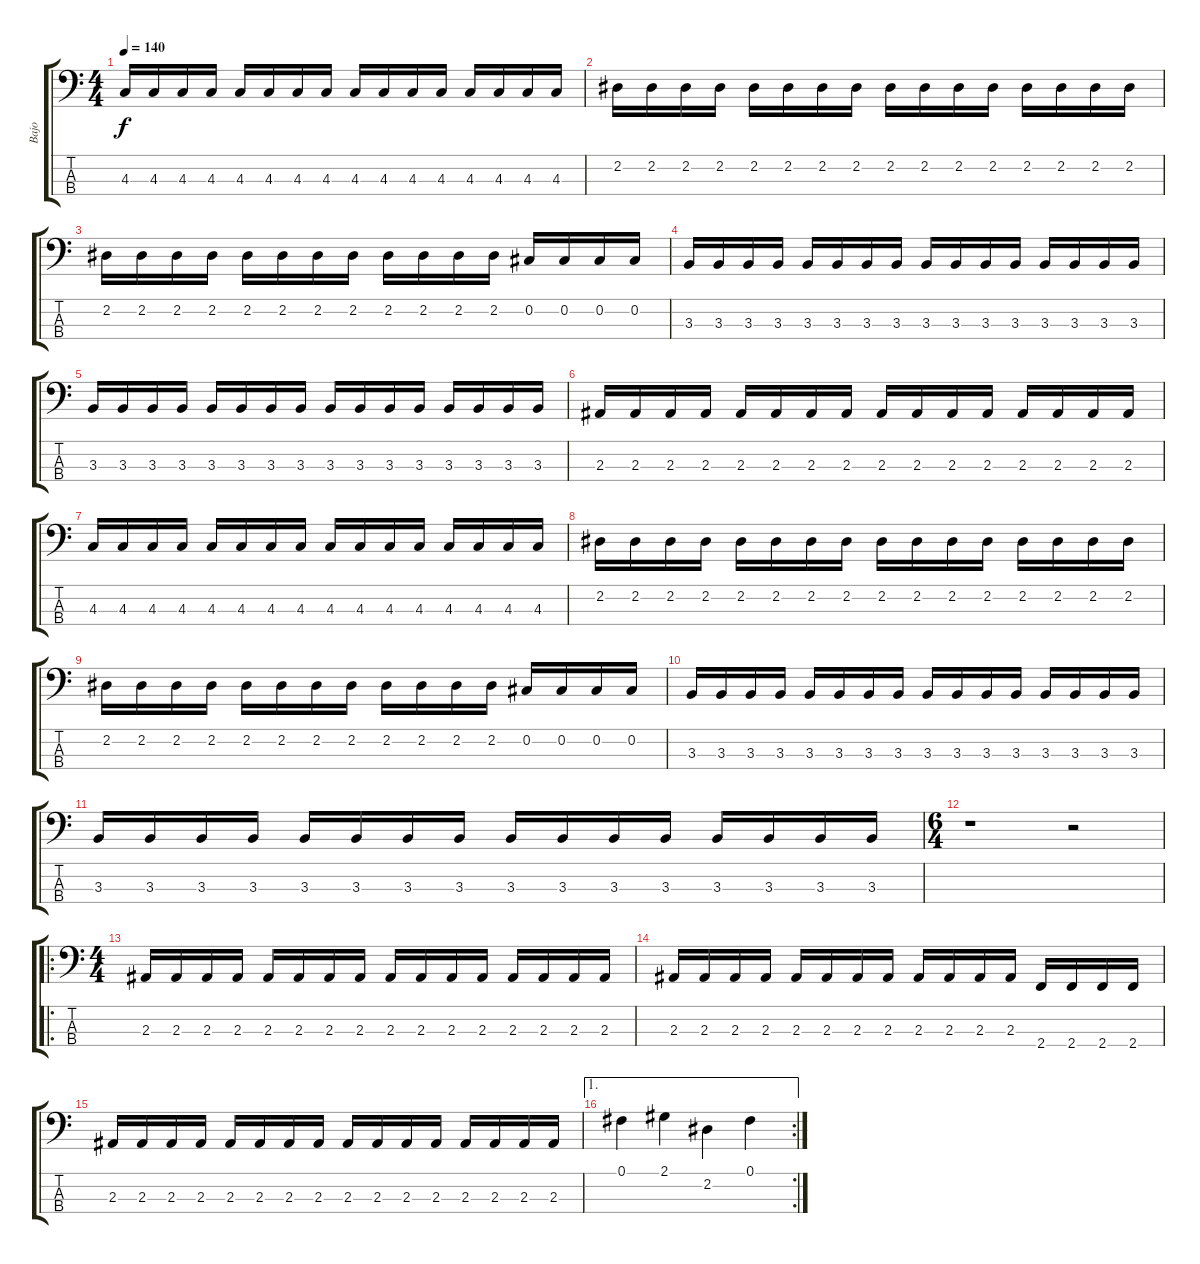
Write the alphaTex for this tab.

\track ("Bajo" "Bajo") {instrument electricbassfinger}
\staff {score tabs}
\tuning (Gb2 Db2 Ab1 Eb1) {hide}
\ts (4 4)
\tempo 140
\clef f4
\ks c
4.3.16{dy f} 4.3.16 4.3.16 4.3.16 4.3.16 4.3.16 4.3.16 4.3.16 4.3.16 4.3.16 4.3.16 4.3.16 4.3.16 4.3.16 4.3.16 4.3.16 |
2.2.16 2.2.16 2.2.16 2.2.16 2.2.16 2.2.16 2.2.16 2.2.16 2.2.16 2.2.16 2.2.16 2.2.16 2.2.16 2.2.16 2.2.16 2.2.16 |
2.2.16 2.2.16 2.2.16 2.2.16 2.2.16 2.2.16 2.2.16 2.2.16 2.2.16 2.2.16 2.2.16 2.2.16 0.2.16 0.2.16 0.2.16 0.2.16 |
3.3.16 3.3.16 3.3.16 3.3.16 3.3.16 3.3.16 3.3.16 3.3.16 3.3.16 3.3.16 3.3.16 3.3.16 3.3.16 3.3.16 3.3.16 3.3.16 |
3.3.16 3.3.16 3.3.16 3.3.16 3.3.16 3.3.16 3.3.16 3.3.16 3.3.16 3.3.16 3.3.16 3.3.16 3.3.16 3.3.16 3.3.16 3.3.16 |
2.3.16 2.3.16 2.3.16 2.3.16 2.3.16 2.3.16 2.3.16 2.3.16 2.3.16 2.3.16 2.3.16 2.3.16 2.3.16 2.3.16 2.3.16 2.3.16 |
4.3.16 4.3.16 4.3.16 4.3.16 4.3.16 4.3.16 4.3.16 4.3.16 4.3.16 4.3.16 4.3.16 4.3.16 4.3.16 4.3.16 4.3.16 4.3.16 |
2.2.16 2.2.16 2.2.16 2.2.16 2.2.16 2.2.16 2.2.16 2.2.16 2.2.16 2.2.16 2.2.16 2.2.16 2.2.16 2.2.16 2.2.16 2.2.16 |
2.2.16 2.2.16 2.2.16 2.2.16 2.2.16 2.2.16 2.2.16 2.2.16 2.2.16 2.2.16 2.2.16 2.2.16 0.2.16 0.2.16 0.2.16 0.2.16 |
3.3.16 3.3.16 3.3.16 3.3.16 3.3.16 3.3.16 3.3.16 3.3.16 3.3.16 3.3.16 3.3.16 3.3.16 3.3.16 3.3.16 3.3.16 3.3.16 |
3.3.16 3.3.16 3.3.16 3.3.16 3.3.16 3.3.16 3.3.16 3.3.16 3.3.16 3.3.16 3.3.16 3.3.16 3.3.16 3.3.16 3.3.16 3.3.16 |
\ts (6 4)
r.1 r.2 |
\ro
\ts (4 4)
2.3.16 2.3.16 2.3.16 2.3.16 2.3.16 2.3.16 2.3.16 2.3.16 2.3.16 2.3.16 2.3.16 2.3.16 2.3.16 2.3.16 2.3.16 2.3.16 |
2.3.16 2.3.16 2.3.16 2.3.16 2.3.16 2.3.16 2.3.16 2.3.16 2.3.16 2.3.16 2.3.16 2.3.16 2.4.16 2.4.16 2.4.16 2.4.16 |
2.3.16 2.3.16 2.3.16 2.3.16 2.3.16 2.3.16 2.3.16 2.3.16 2.3.16 2.3.16 2.3.16 2.3.16 2.3.16 2.3.16 2.3.16 2.3.16 |
\ae 1
\rc 2
0.1.4 2.1.4 2.2.4 0.1.4
